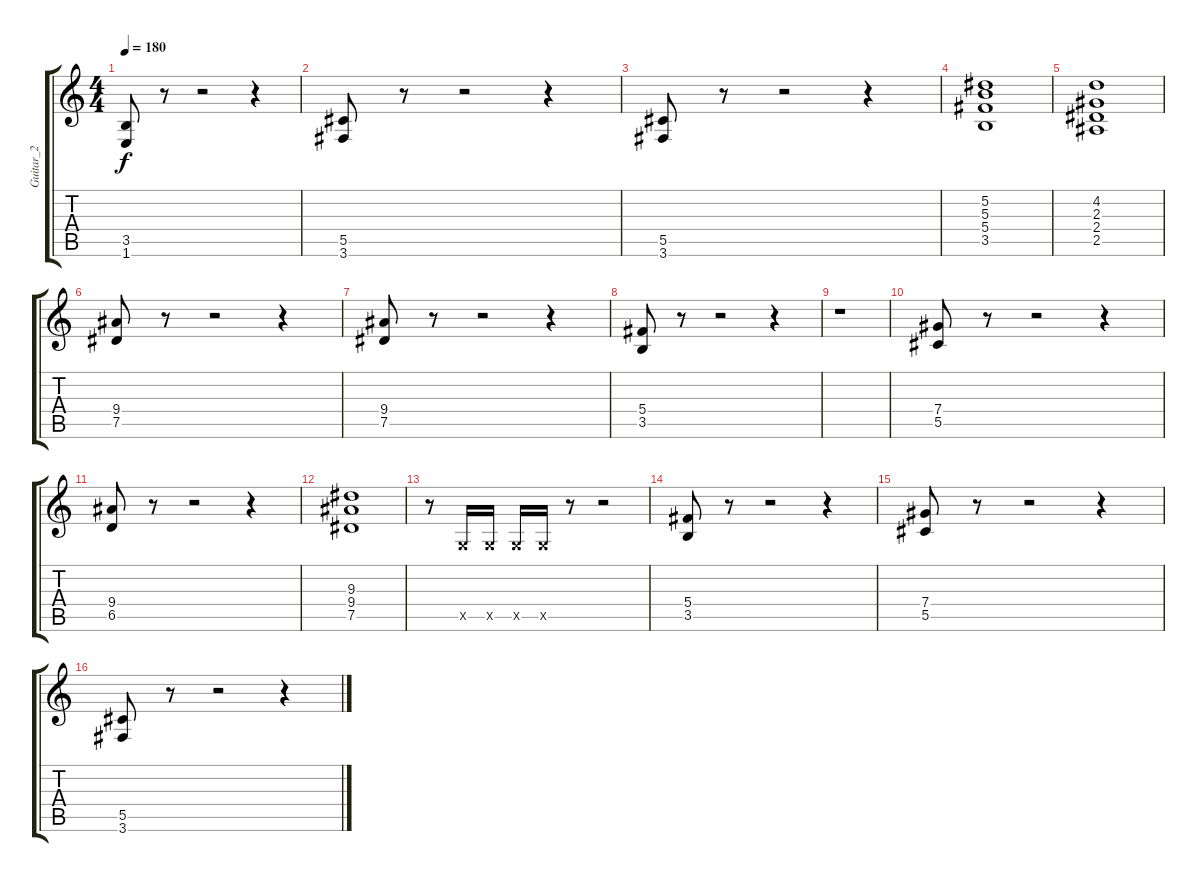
\track ("Guitar_2" "Guitar_2") {instrument distortionguitar}
\staff {score tabs}
\tuning (Eb4 Bb3 Gb3 Db3 Ab2 Eb2) {hide}
\ts (4 4)
\tempo 180
\clef g2
\ks c
(3.5 1.6).8{dy f} r.8 r.2 r.4 |
(5.5 3.6).8 r.8 r.2 r.4 |
(5.5 3.6).8 r.8 r.2 r.4 |
(5.2 5.3 5.4 3.5).1 |
(4.2 2.3 2.4 2.5).1 |
(9.4 7.5).8 r.8 r.2 r.4 |
(9.4 7.5).8 r.8 r.2 r.4 |
(5.4 3.5).8 r.8 r.2 r.4 |
r.1 |
(7.4 5.5).8 r.8 r.2 r.4 |
(9.4 6.5).8 r.8 r.2 r.4 |
(9.3 9.4 7.5).1 |
r.8 -1.5{x}.16 -1.5{x}.16 -1.5{x}.16 -1.5{x}.16 r.8 r.2 |
(5.4 3.5).8 r.8 r.2 r.4 |
(7.4 5.5).8 r.8 r.2 r.4 |
(5.5 3.6).8 r.8 r.2 r.4
